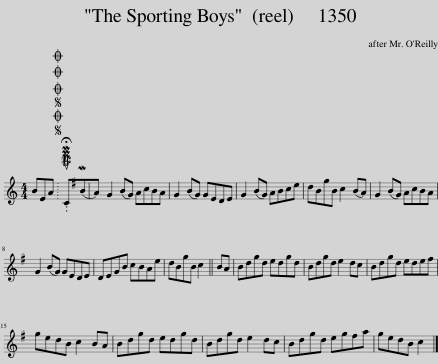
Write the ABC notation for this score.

X:1
L:1/8
M:4/4
I:linebreak $
K:C
V:1 treble
V:1
 BEA |SOSOOO .!fermata!PMTuC(MBA) | G2 (BG) AcBA | G2 (BG) GEDE | G2 (BG) ABce | %5
 dBgB c2 (BA) | G2 (BG) AcBA |$ G2 (BG) GEDE | DEGB cBAe | dBgB c2 || %10
 BA | Bdgd edgd | Bdgd e2 dc | Bdgd ede^f |$ gedB c2 BA | %15
 Bdgd edgd | Bdgd e2 dc | Bdgd eg^fa | gedB c2 |] %19
